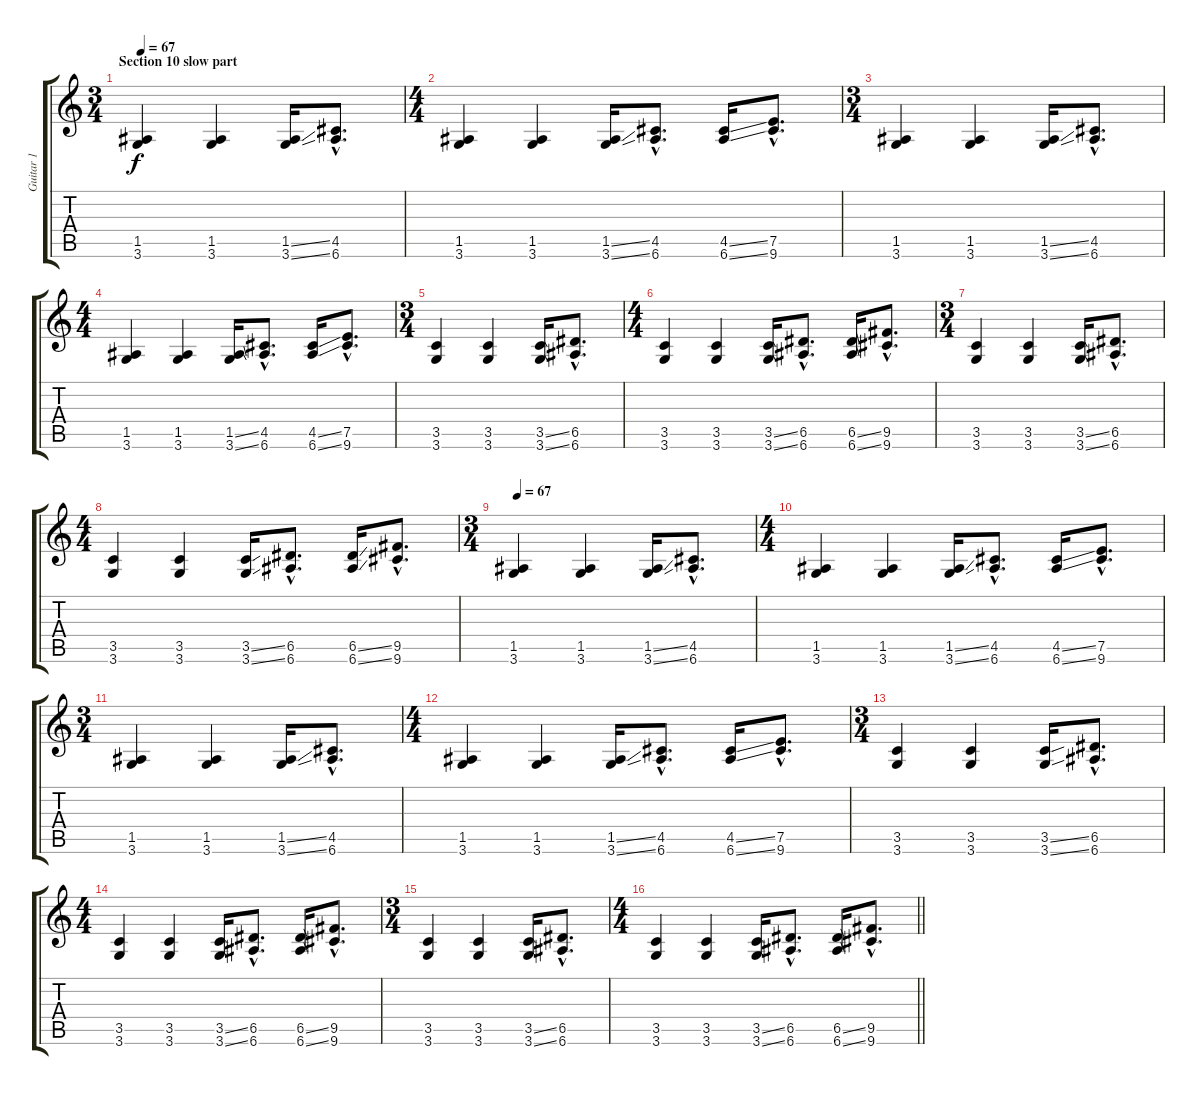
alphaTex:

\track ("Guitar 1" "Guitar 1") {instrument distortionguitar}
\staff {score tabs}
\tuning (E4 B3 G3 D3 A2 E2) {hide}
\ts (3 4)
\section ("" "Section 10 slow part")
\tempo 67
\clef g2
\ks c
(1.5 3.6).4{dy f} (1.5 3.6).4 (1.5{ss} 3.6{ss}).16 (4.5{hac} 6.6{hac}).8{d} |
\ts (4 4)
(1.5 3.6).4 (1.5 3.6).4 (1.5{ss} 3.6{ss}).16 (4.5{hac} 6.6{hac}).8{d} (4.5{ss} 6.6{ss}).16 (7.5{hac} 9.6{hac}).8{d} |
\ts (3 4)
(1.5 3.6).4 (1.5 3.6).4 (1.5{ss} 3.6{ss}).16 (4.5{hac} 6.6{hac}).8{d} |
\ts (4 4)
(1.5 3.6).4 (1.5 3.6).4 (1.5{ss} 3.6{ss}).16 (4.5{hac} 6.6{hac}).8{d} (4.5{ss} 6.6{ss}).16 (7.5{hac} 9.6{hac}).8{d} |
\ts (3 4)
(3.5 3.6).4 (3.5 3.6).4 (3.5{ss} 3.6{ss}).16 (6.5{hac} 6.6{hac}).8{d} |
\ts (4 4)
(3.5 3.6).4 (3.5 3.6).4 (3.5{ss} 3.6{ss}).16 (6.5{hac} 6.6{hac}).8{d} (6.5{ss} 6.6{ss}).16 (9.5{hac} 9.6{hac}).8{d} |
\ts (3 4)
(3.5 3.6).4 (3.5 3.6).4 (3.5{ss} 3.6{ss}).16 (6.5{hac} 6.6{hac}).8{d} |
\ts (4 4)
(3.5 3.6).4 (3.5 3.6).4 (3.5{ss} 3.6{ss}).16 (6.5{hac} 6.6{hac}).8{d} (6.5{ss} 6.6{ss}).16 (9.5{hac} 9.6{hac}).8{d} |
\ts (3 4)
\tempo 67
(1.5 3.6).4 (1.5 3.6).4 (1.5{ss} 3.6{ss}).16 (4.5{hac} 6.6{hac}).8{d} |
\ts (4 4)
(1.5 3.6).4 (1.5 3.6).4 (1.5{ss} 3.6{ss}).16 (4.5{hac} 6.6{hac}).8{d} (4.5{ss} 6.6{ss}).16 (7.5{hac} 9.6{hac}).8{d} |
\ts (3 4)
(1.5 3.6).4 (1.5 3.6).4 (1.5{ss} 3.6{ss}).16 (4.5{hac} 6.6{hac}).8{d} |
\ts (4 4)
(1.5 3.6).4 (1.5 3.6).4 (1.5{ss} 3.6{ss}).16 (4.5{hac} 6.6{hac}).8{d} (4.5{ss} 6.6{ss}).16 (7.5{hac} 9.6{hac}).8{d} |
\ts (3 4)
(3.5 3.6).4 (3.5 3.6).4 (3.5{ss} 3.6{ss}).16 (6.5{hac} 6.6{hac}).8{d} |
\ts (4 4)
(3.5 3.6).4 (3.5 3.6).4 (3.5{ss} 3.6{ss}).16 (6.5{hac} 6.6{hac}).8{d} (6.5{ss} 6.6{ss}).16 (9.5{hac} 9.6{hac}).8{d} |
\ts (3 4)
(3.5 3.6).4 (3.5 3.6).4 (3.5{ss} 3.6{ss}).16 (6.5{hac} 6.6{hac}).8{d} |
\ts (4 4)
\barLineRight lightlight
(3.5 3.6).4 (3.5 3.6).4 (3.5{ss} 3.6{ss}).16 (6.5{hac} 6.6{hac}).8{d} (6.5{ss} 6.6{ss}).16 (9.5{hac} 9.6{hac}).8{d}
